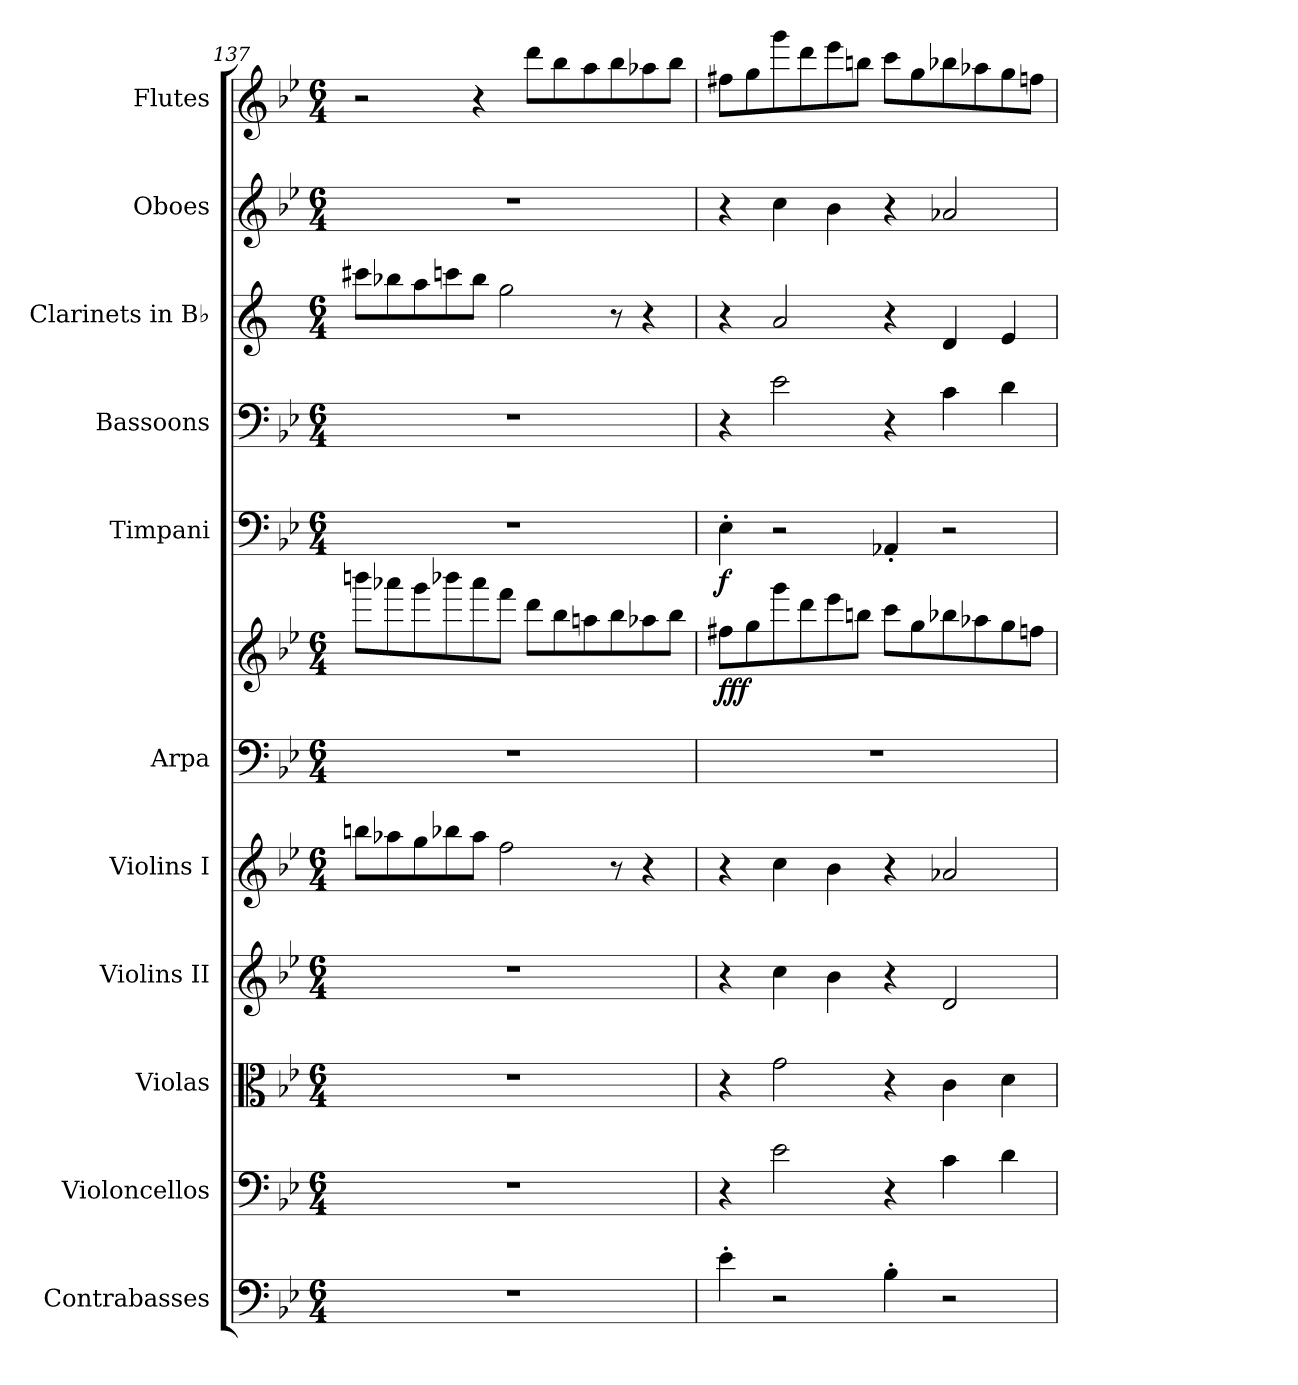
**kern	**kern	**kern	**kern	**kern	**kern	**kern	**dynam	**kern	**dynam	**kern	**kern	**kern	**kern
*part11	*part10	*part9	*part8	*part7	*part6	*part6	*part6	*part5	*part5	*part4	*part3	*part2	*part1
*staff12	*staff11	*staff10	*staff9	*staff8	*staff7	*staff6	*staff6/7	*staff5	*staff5	*staff4	*staff3	*staff2	*staff1
*I"Contrabasses	*I"Violoncellos	*I"Violas	*I"Violins II	*I"Violins I	*I"Arpa	*	*	*I"Timpani	*	*I"Bassoons	*I"Clarinets in B♭	*I"Oboes	*I"Flutes
*I'Cb.	*I'Vc.	*I'Vla.	*I'Vln. II	*I'Vln. I	*I'Arp.	*	*	*I'Timp.	*	*I'Bsn.	*	*I'Ob.	*I'Fl.
!!LO:PB:g=z
*clefF4	*clefF4	*clefC3	*clefG2	*clefG2	*clefF4	*clefG2	*	*clefF4	*	*clefF4	*clefG2	*clefG2	*clefG2
*ITrd7c12	*	*	*	*	*	*	*	*	*	*	*ITrd1c2	*	*
*k[b-e-]	*k[b-e-]	*k[b-e-]	*k[b-e-]	*k[b-e-]	*k[b-e-]	*k[b-e-]	*	*k[b-e-]	*	*k[b-e-]	*k[b-e-]	*k[b-e-]	*k[b-e-]
*M6/4	*M6/4	*M6/4	*M6/4	*M6/4	*M6/4	*M6/4	*	*M6/4	*	*M6/4	*M6/4	*M6/4	*M6/4
=137	=137	=137	=137	=137	=137	=137	=137	=137	=137	=137	=137	=137	=137
1.r	1.r	1.r	1.r	8bbn\L	1.r	8bbbn\L	.	1.r	.	1.r	8bbn\L	1.r	2r
.	.	.	.	8aa-X\	.	8aaa-X\	.	.	.	.	8aa-X\	.	.
.	.	.	.	8gg\	.	8ggg\	.	.	.	.	8gg\	.	.
.	.	.	.	8bb-X\	.	8bbb-X\	.	.	.	.	8bb-X\	.	.
.	.	.	.	8aa-\J	.	8aaa-\	.	.	.	.	8aa-\J	.	4r
.	.	.	.	2ff\	.	8fff\J	.	.	.	.	2ff\	.	.
.	.	.	.	.	.	8ddd\L	.	.	.	.	.	.	8ddd\L
.	.	.	.	.	.	8bb-\	.	.	.	.	.	.	8bb-\
.	.	.	.	.	.	8aan\	.	.	.	.	.	.	8aa\
.	.	.	.	8r	.	8bb-\	.	.	.	.	8r	.	8bb-\
.	.	.	.	4r	.	8aa-X\	.	.	.	.	4r	.	8aa-X\
.	.	.	.	.	.	8bb-\J	.	.	.	.	.	.	8bb-\J
=138	=138	=138	=138	=138	=138	=138	=138	=138	=138	=138	=138	=138	=138
!	!	!	!	!	!	!	!LO:DY:b	!	!LO:DY:b	!	!	!	!
4E-'\	4r	4r	4r	4r	1.r	8ff#X\L	fff	4E-'\	f	4r	4r	4r	8ff#X\L
.	.	.	.	.	.	8gg\	.	.	.	.	.	.	8gg\
2r	2e-\	2g\	4cc\	4cc\	.	8ggg\	.	2r	.	2e-\	2g/	4cc\	8ggg\
.	.	.	.	.	.	8ddd\	.	.	.	.	.	.	8ddd\
.	.	.	4b-\	4b-\	.	8eee-\	.	.	.	.	.	4b-\	8eee-\
.	.	.	.	.	.	8bbn\J	.	.	.	.	.	.	8bbn\J
4BB-'\	4r	4r	4r	4r	.	8ccc\L	.	4AA-X'/	.	4r	4r	4r	8ccc\L
.	.	.	.	.	.	8gg\	.	.	.	.	.	.	8gg\
2r	4c\	4c\	2d/	2a-X/	.	8bb-X\	.	2r	.	4c\	4c/	2a-X/	8bb-X\
.	.	.	.	.	.	8aa-X\	.	.	.	.	.	.	8aa-X\
.	4d\	4d\	.	.	.	8gg\	.	.	.	4d\	4d/	.	8gg\
.	.	.	.	.	.	8ffn\J	.	.	.	.	.	.	8ffn\J
=	=	=	=	=	=	=	=	=	=	=	=	=	=
*-	*-	*-	*-	*-	*-	*-	*-	*-	*-	*-	*-	*-	*-
